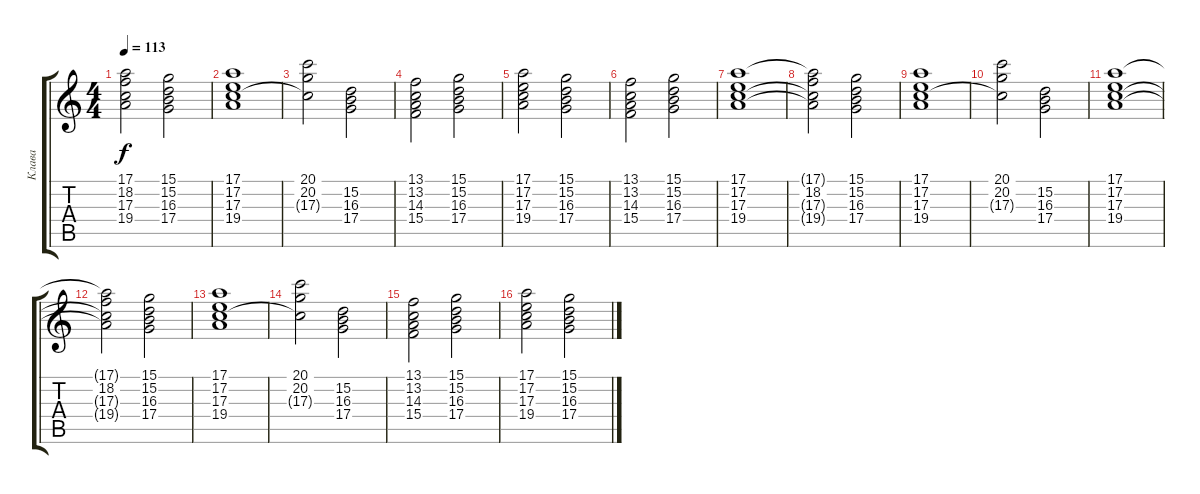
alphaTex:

\track ("Клава" "Клава") {instrument stringensemble1}
\staff {score tabs}
\tuning (E4 B3 G3 D3 A2 E2) {hide}
\ts (4 4)
\tempo 113
\clef g2
\ks c
(17.1{t} 18.2 17.3{t} 19.4{t}).2{dy f} (15.1 15.2 16.3 17.4).2 |
(17.1 17.2 17.3 19.4).1 |
(20.1 20.2 17.3{t}).2 (15.2 16.3 17.4).2 |
(13.1 13.2 14.3 15.4).2 (15.1 15.2 16.3 17.4).2 |
(17.1 17.2 17.3 19.4).2 (15.1 15.2 16.3 17.4).2 |
(13.1 13.2 14.3 15.4).2 (15.1 15.2 16.3 17.4).2 |
(17.1 17.2 17.3 19.4).1 |
(17.1{t} 18.2 17.3{t} 19.4{t}).2 (15.1 15.2 16.3 17.4).2 |
(17.1 17.2 17.3 19.4).1 |
(20.1 20.2 17.3{t}).2 (15.2 16.3 17.4).2 |
(17.1 17.2 17.3 19.4).1 |
(17.1{t} 18.2 17.3{t} 19.4{t}).2 (15.1 15.2 16.3 17.4).2 |
(17.1 17.2 17.3 19.4).1 |
(20.1 20.2 17.3{t}).2 (15.2 16.3 17.4).2 |
(13.1 13.2 14.3 15.4).2 (15.1 15.2 16.3 17.4).2 |
(17.1 17.2 17.3 19.4).2 (15.1 15.2 16.3 17.4).2
